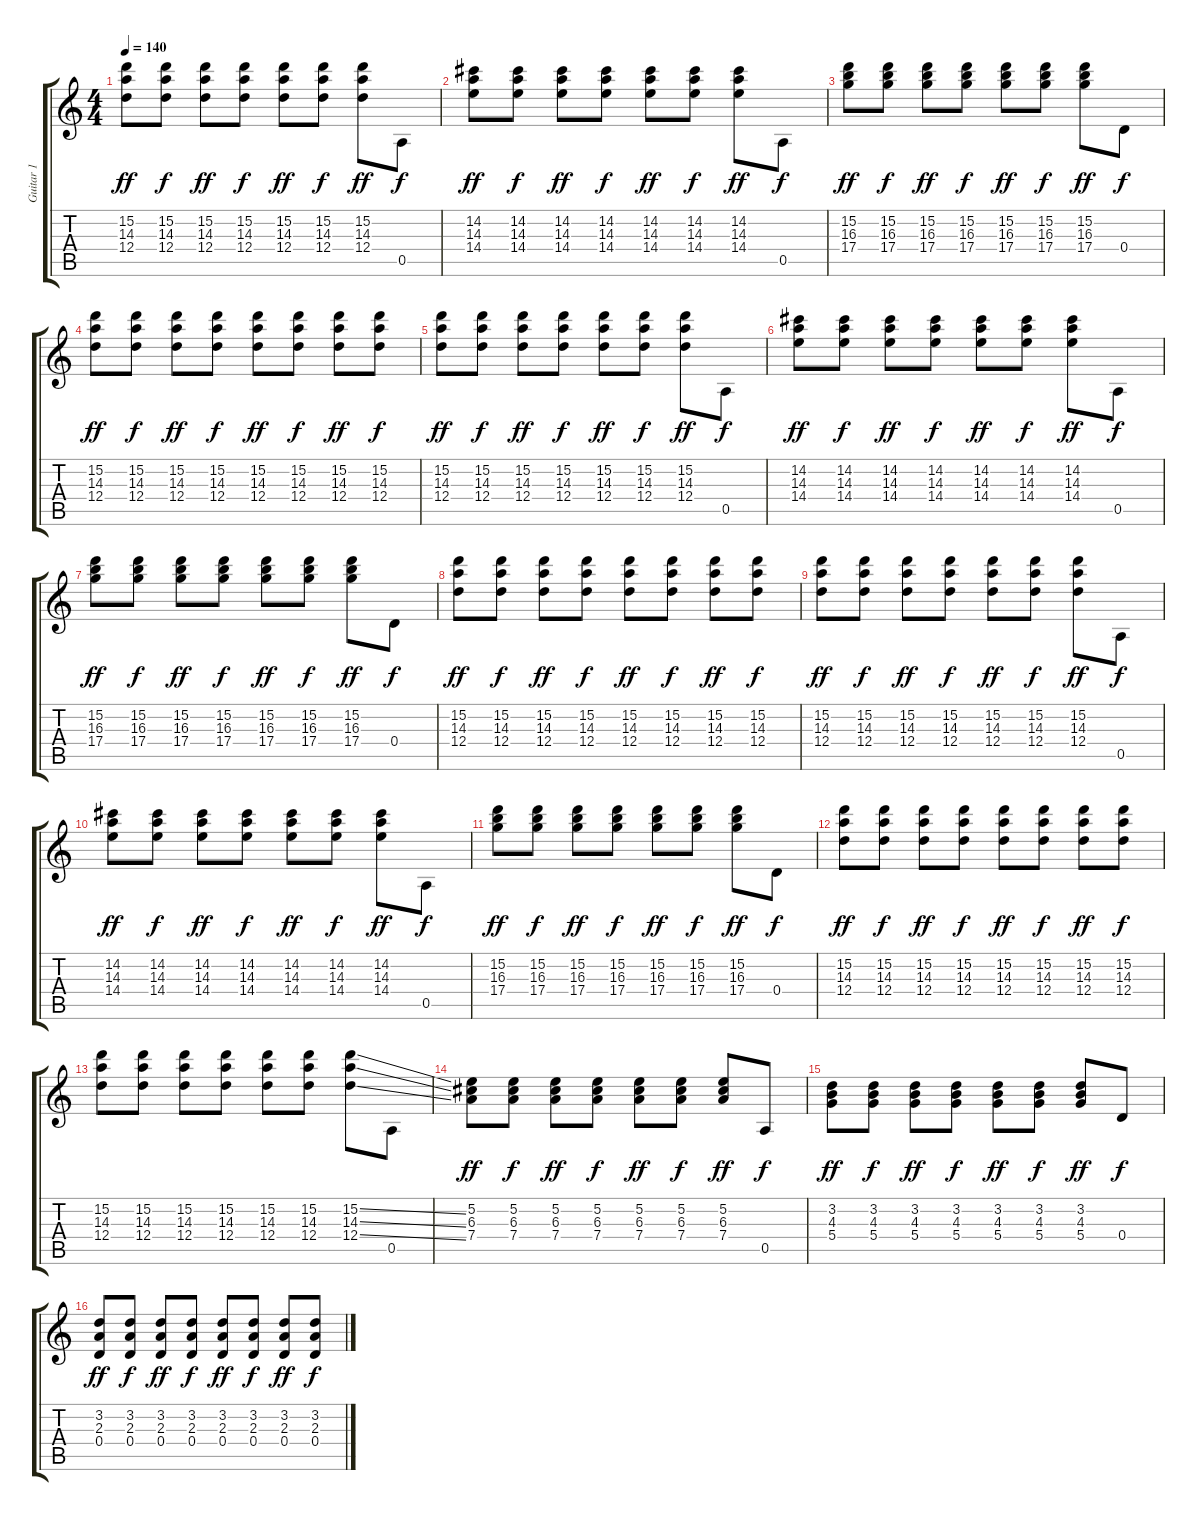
\track ("Guitar 1" "Guitar 1") {instrument distortionguitar}
\staff {score tabs}
\tuning (E4 B3 G3 D3 A2 E2) {hide}
\ts (4 4)
\tempo 140
\clef g2
\ks c
(15.2 14.3 12.4).8{dy ff} (15.2 14.3 12.4).8{dy f} (15.2 14.3 12.4).8{dy ff} (15.2 14.3 12.4).8{dy f} (15.2 14.3 12.4).8{dy ff} (15.2 14.3 12.4).8{dy f} (15.2 14.3 12.4).8{dy ff} 0.5.8{dy f} |
(14.2 14.3 14.4).8{dy ff} (14.2 14.3 14.4).8{dy f} (14.2 14.3 14.4).8{dy ff} (14.2 14.3 14.4).8{dy f} (14.2 14.3 14.4).8{dy ff} (14.2 14.3 14.4).8{dy f} (14.2 14.3 14.4).8{dy ff} 0.5.8{dy f} |
(15.2 16.3 17.4).8{dy ff} (15.2 16.3 17.4).8{dy f} (15.2 16.3 17.4).8{dy ff} (15.2 16.3 17.4).8{dy f} (15.2 16.3 17.4).8{dy ff} (15.2 16.3 17.4).8{dy f} (15.2 16.3 17.4).8{dy ff} 0.4.8{dy f} |
(15.2 14.3 12.4).8{dy ff} (15.2 14.3 12.4).8{dy f} (15.2 14.3 12.4).8{dy ff} (15.2 14.3 12.4).8{dy f} (15.2 14.3 12.4).8{dy ff} (15.2 14.3 12.4).8{dy f} (15.2 14.3 12.4).8{dy ff} (15.2 14.3 12.4).8{dy f} |
(15.2 14.3 12.4).8{dy ff} (15.2 14.3 12.4).8{dy f} (15.2 14.3 12.4).8{dy ff} (15.2 14.3 12.4).8{dy f} (15.2 14.3 12.4).8{dy ff} (15.2 14.3 12.4).8{dy f} (15.2 14.3 12.4).8{dy ff} 0.5.8{dy f} |
(14.2 14.3 14.4).8{dy ff} (14.2 14.3 14.4).8{dy f} (14.2 14.3 14.4).8{dy ff} (14.2 14.3 14.4).8{dy f} (14.2 14.3 14.4).8{dy ff} (14.2 14.3 14.4).8{dy f} (14.2 14.3 14.4).8{dy ff} 0.5.8{dy f} |
(15.2 16.3 17.4).8{dy ff} (15.2 16.3 17.4).8{dy f} (15.2 16.3 17.4).8{dy ff} (15.2 16.3 17.4).8{dy f} (15.2 16.3 17.4).8{dy ff} (15.2 16.3 17.4).8{dy f} (15.2 16.3 17.4).8{dy ff} 0.4.8{dy f} |
(15.2 14.3 12.4).8{dy ff} (15.2 14.3 12.4).8{dy f} (15.2 14.3 12.4).8{dy ff} (15.2 14.3 12.4).8{dy f} (15.2 14.3 12.4).8{dy ff} (15.2 14.3 12.4).8{dy f} (15.2 14.3 12.4).8{dy ff} (15.2 14.3 12.4).8{dy f} |
(15.2 14.3 12.4).8{dy ff} (15.2 14.3 12.4).8{dy f} (15.2 14.3 12.4).8{dy ff} (15.2 14.3 12.4).8{dy f} (15.2 14.3 12.4).8{dy ff} (15.2 14.3 12.4).8{dy f} (15.2 14.3 12.4).8{dy ff} 0.5.8{dy f} |
(14.2 14.3 14.4).8{dy ff} (14.2 14.3 14.4).8{dy f} (14.2 14.3 14.4).8{dy ff} (14.2 14.3 14.4).8{dy f} (14.2 14.3 14.4).8{dy ff} (14.2 14.3 14.4).8{dy f} (14.2 14.3 14.4).8{dy ff} 0.5.8{dy f} |
(15.2 16.3 17.4).8{dy ff} (15.2 16.3 17.4).8{dy f} (15.2 16.3 17.4).8{dy ff} (15.2 16.3 17.4).8{dy f} (15.2 16.3 17.4).8{dy ff} (15.2 16.3 17.4).8{dy f} (15.2 16.3 17.4).8{dy ff} 0.4.8{dy f} |
(15.2 14.3 12.4).8{dy ff} (15.2 14.3 12.4).8{dy f} (15.2 14.3 12.4).8{dy ff} (15.2 14.3 12.4).8{dy f} (15.2 14.3 12.4).8{dy ff} (15.2 14.3 12.4).8{dy f} (15.2 14.3 12.4).8{dy ff} (15.2 14.3 12.4).8{dy f} |
(15.2 14.3 12.4).8 (15.2 14.3 12.4).8 (15.2 14.3 12.4).8 (15.2 14.3 12.4).8 (15.2 14.3 12.4).8 (15.2 14.3 12.4).8 (15.2{ss} 14.3{ss} 12.4{ss}).8 0.5.8 |
(5.2 6.3 7.4).8{dy ff} (5.2 6.3 7.4).8{dy f} (5.2 6.3 7.4).8{dy ff} (5.2 6.3 7.4).8{dy f} (5.2 6.3 7.4).8{dy ff} (5.2 6.3 7.4).8{dy f} (5.2 6.3 7.4).8{dy ff} 0.5.8{dy f} |
(3.2 4.3 5.4).8{dy ff} (3.2 4.3 5.4).8{dy f} (3.2 4.3 5.4).8{dy ff} (3.2 4.3 5.4).8{dy f} (3.2 4.3 5.4).8{dy ff} (3.2 4.3 5.4).8{dy f} (3.2 4.3 5.4).8{dy ff} 0.4.8{dy f} |
(3.2 2.3 0.4).8{dy ff} (3.2 2.3 0.4).8{dy f} (3.2 2.3 0.4).8{dy ff} (3.2 2.3 0.4).8{dy f} (3.2 2.3 0.4).8{dy ff} (3.2 2.3 0.4).8{dy f} (3.2 2.3 0.4).8{dy ff} (3.2 2.3 0.4).8{dy f}
